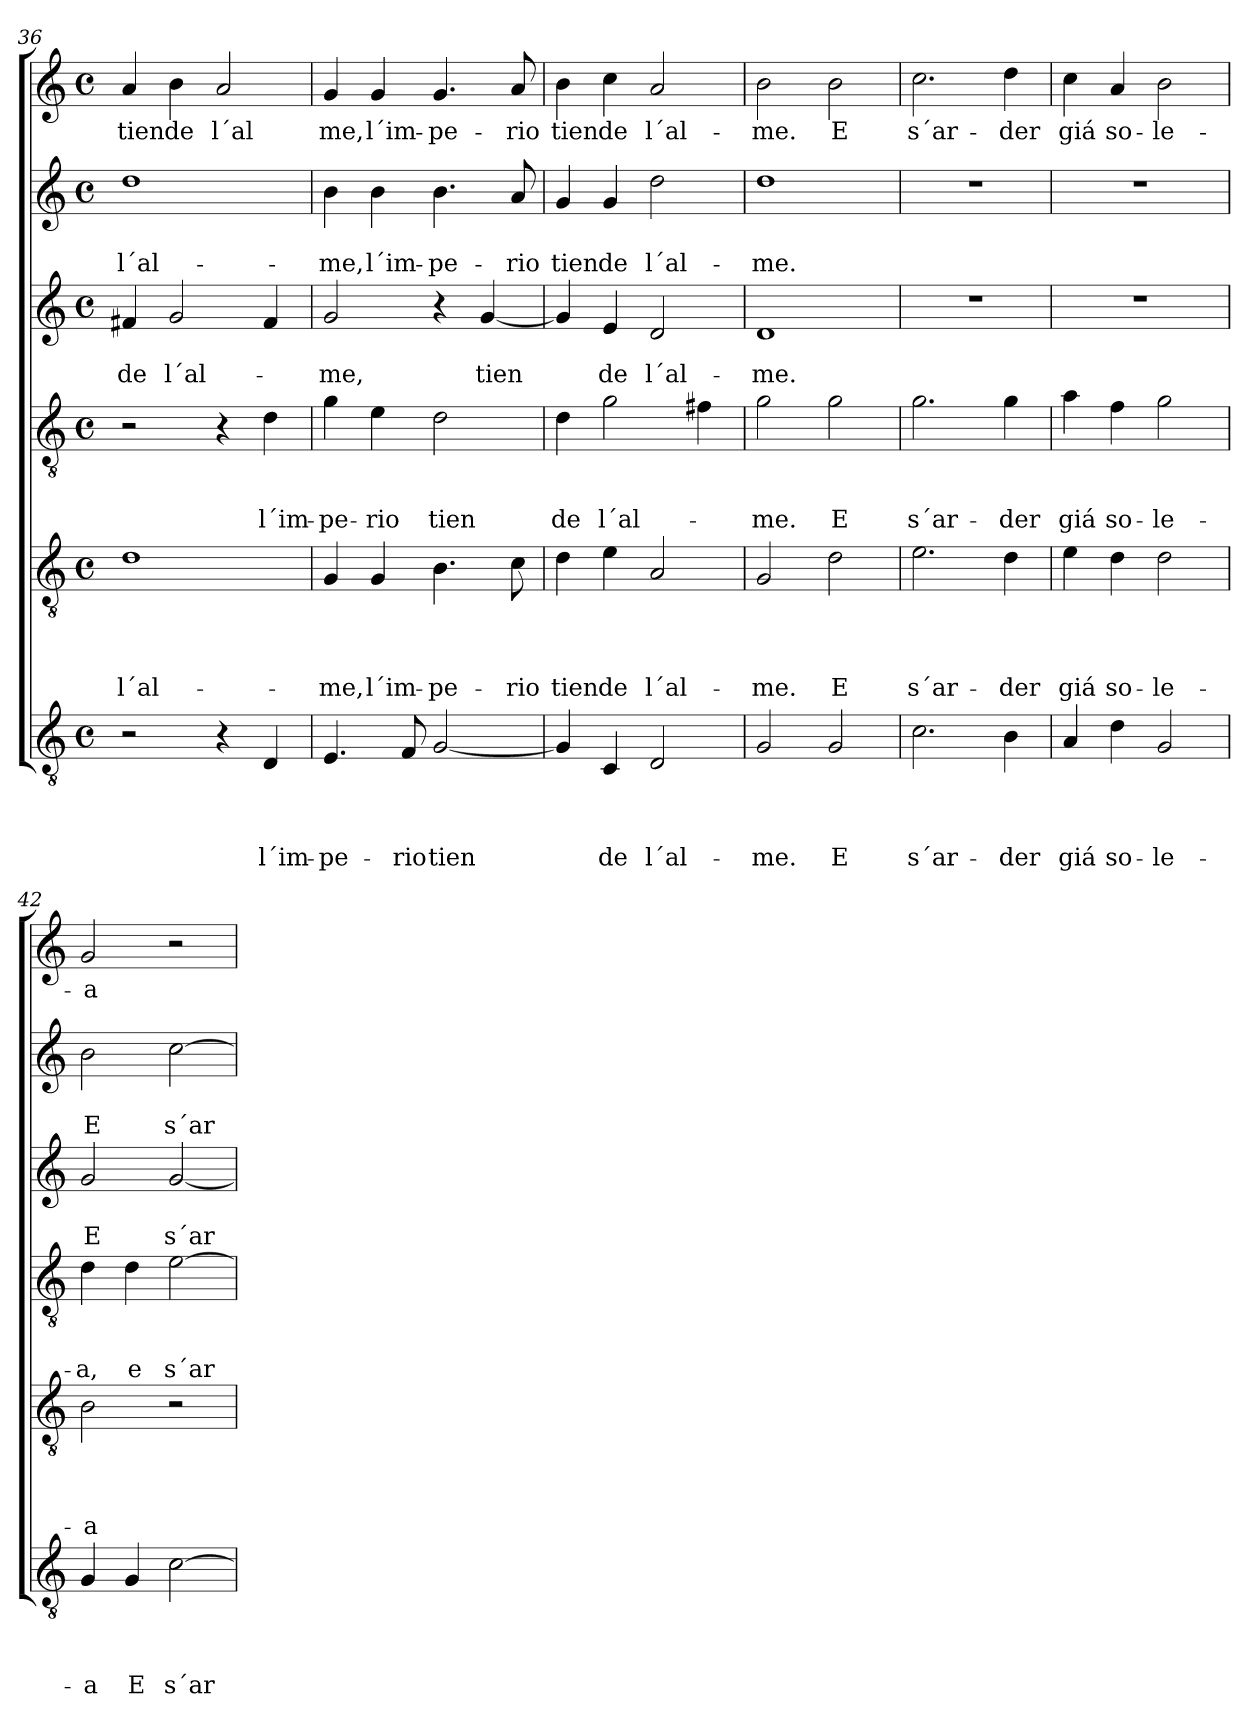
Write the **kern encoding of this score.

**kern	**text	**text	**text	**text	**kern	**text	**text	**text	**text	**kern	**text	**text	**text	**kern	**text	**text	**kern	**text	**text	**kern	**text
*part6	*part6	*part6	*part6	*part6	*part5	*part5	*part5	*part5	*part5	*part4	*part4	*part4	*part4	*part3	*part3	*part3	*part2	*part2	*part2	*part1	*part1
*staff6	*staff6	*staff6	*staff6	*staff6	*staff5	*staff5	*staff5	*staff5	*staff5	*staff4	*staff4	*staff4	*staff4	*staff3	*staff3	*staff3	*staff2	*staff2	*staff2	*staff1	*staff1
!!LO:LB:g=z
*clefGv2	*	*	*	*	*clefGv2	*	*	*	*	*clefGv2	*	*	*	*clefG2	*	*	*clefG2	*	*	*clefG2	*
*k[]	*	*	*	*	*k[]	*	*	*	*	*k[]	*	*	*	*k[]	*	*	*k[]	*	*	*k[]	*
*C:	*	*	*	*	*C:	*	*	*	*	*C:	*	*	*	*C:	*	*	*C:	*	*	*C:	*
*M4/4	*	*	*	*	*M4/4	*	*	*	*	*M4/4	*	*	*	*M4/4	*	*	*M4/4	*	*	*M4/4	*
*met(c)	*	*	*	*	*met(c)	*	*	*	*	*met(c)	*	*	*	*met(c)	*	*	*met(c)	*	*	*met(c)	*
=36	=36	=36	=36	=36	=36	=36	=36	=36	=36	=36	=36	=36	=36	=36	=36	=36	=36	=36	=36	=36	=36
!	!	!	!	!	!	!	!	!	!LO:LY:b	!	!	!	!	!	!	!LO:LY:b	!	!	!LO:LY:b	!	!LO:LY:b
2r	.	.	.	.	1d	.	.	.	l´al-	2r	.	.	.	4f#X/	.	de	1dd	.	l´al-	4a/	tien
!	!	!	!	!	!	!	!	!	!	!	!	!	!	!	!	!LO:LY:b	!	!	!	!	!LO:LY:b
.	.	.	.	.	.	.	.	.	.	.	.	.	.	2g/	.	l´al-	.	.	.	4b\	de
!	!	!	!	!	!	!	!	!	!	!	!	!	!	!	!	!	!	!	!	!	!LO:LY:b
4r	.	.	.	.	.	.	.	.	.	4r	.	.	.	.	.	.	.	.	.	2a/	l´al
!	!	!	!	!LO:LY:b	!	!	!	!	!	!	!	!	!LO:LY:b	!	!	!	!	!	!	!	!
4D/	.	.	.	l´im-	.	.	.	.	.	4d\	.	.	l´im-	4f#/	.	.	.	.	.	.	.
=37	=37	=37	=37	=37	=37	=37	=37	=37	=37	=37	=37	=37	=37	=37	=37	=37	=37	=37	=37	=37	=37
!	!	!	!	!LO:LY:b	!	!	!	!	!LO:LY:b	!	!	!	!LO:LY:b	!	!	!LO:LY:b	!	!	!LO:LY:b	!	!LO:LY:b
4.E/	.	.	.	-pe-	4G/	.	.	.	-me,	4g\	.	.	-pe-	2g/	.	-me,	4b\	.	-me,	4g/	me,
!	!	!	!	!	!	!	!	!	!LO:LY:b	!	!	!	!LO:LY:b	!	!	!	!	!	!LO:LY:b	!	!LO:LY:b
.	.	.	.	.	4G/	.	.	.	l´im-	4e\	.	.	-rio	.	.	.	4b\	.	l´im-	4g/	l´im-
!	!	!	!	!LO:LY:b	!	!	!	!	!	!	!	!	!	!	!	!	!	!	!	!	!
8F/	.	.	.	-rio	.	.	.	.	.	.	.	.	.	.	.	.	.	.	.	.	.
!	!	!	!	!LO:LY:b	!	!	!	!	!LO:LY:b	!	!	!	!LO:LY:b	!	!	!	!	!	!LO:LY:b	!	!LO:LY:b
[2G/	.	.	.	tien	4.B\	.	.	.	-pe-	2d\	.	.	tien	4r	.	.	4.b\	.	-pe-	4.g/	-pe-
!	!	!	!	!	!	!	!	!	!	!	!	!	!	!	!	!LO:LY:b	!	!	!	!	!
.	.	.	.	.	.	.	.	.	.	.	.	.	.	[4g/	.	tien	.	.	.	.	.
!	!	!	!	!	!	!	!	!	!LO:LY:b	!	!	!	!	!	!	!	!	!	!LO:LY:b	!	!LO:LY:b
.	.	.	.	.	8c\	.	.	.	-rio	.	.	.	.	.	.	.	8a/	.	-rio	8a/	-rio
=38	=38	=38	=38	=38	=38	=38	=38	=38	=38	=38	=38	=38	=38	=38	=38	=38	=38	=38	=38	=38	=38
!	!	!	!	!	!	!	!	!	!LO:LY:b	!	!	!	!LO:LY:b	!	!	!	!	!	!LO:LY:b	!	!LO:LY:b
4G/]	.	.	.	.	4d\	.	.	.	tien	4d\	.	.	de	4g/]	.	.	4g/	.	tien	4b\	tien
!	!	!	!	!LO:LY:b	!	!	!	!	!LO:LY:b	!	!	!	!LO:LY:b	!	!	!LO:LY:b	!	!	!LO:LY:b	!	!LO:LY:b
4C/	.	.	.	de	4e\	.	.	.	de	2g\	.	.	l´al-	4e/	.	de	4g/	.	de	4cc\	de
!	!	!	!	!LO:LY:b	!	!	!	!	!LO:LY:b	!	!	!	!	!	!	!LO:LY:b	!	!	!LO:LY:b	!	!LO:LY:b
2D/	.	.	.	l´al-	2A/	.	.	.	l´al-	.	.	.	.	2d/	.	l´al-	2dd\	.	l´al-	2a/	l´al-
.	.	.	.	.	.	.	.	.	.	4f#X\	.	.	.	.	.	.	.	.	.	.	.
=39	=39	=39	=39	=39	=39	=39	=39	=39	=39	=39	=39	=39	=39	=39	=39	=39	=39	=39	=39	=39	=39
!	!	!	!	!LO:LY:b	!	!	!	!	!LO:LY:b	!	!	!	!LO:LY:b	!	!	!LO:LY:b	!	!	!LO:LY:b	!	!LO:LY:b
2G/	.	.	.	-me.	2G/	.	.	.	-me.	2g\	.	.	-me.	1d	.	-me.	1dd	.	-me.	2b\	-me.
!	!	!	!	!LO:LY:b	!	!	!	!	!LO:LY:b	!	!	!	!LO:LY:b	!	!	!	!	!	!	!	!LO:LY:b
2G/	.	.	.	E	2d\	.	.	.	E	2g\	.	.	E	.	.	.	.	.	.	2b\	E
=40	=40	=40	=40	=40	=40	=40	=40	=40	=40	=40	=40	=40	=40	=40	=40	=40	=40	=40	=40	=40	=40
!	!	!	!	!LO:LY:b	!	!	!	!	!LO:LY:b	!	!	!	!LO:LY:b	!	!	!	!	!	!	!	!LO:LY:b
2.c\	.	.	.	s´ar-	2.e\	.	.	.	s´ar-	2.g\	.	.	s´ar-	1r	.	.	1r	.	.	2.cc\	s´ar-
!	!	!	!	!LO:LY:b	!	!	!	!	!LO:LY:b	!	!	!	!LO:LY:b	!	!	!	!	!	!	!	!LO:LY:b
4B\	.	.	.	-der	4d\	.	.	.	-der	4g\	.	.	-der	.	.	.	.	.	.	4dd\	-der
=41	=41	=41	=41	=41	=41	=41	=41	=41	=41	=41	=41	=41	=41	=41	=41	=41	=41	=41	=41	=41	=41
!	!	!	!	!LO:LY:b	!	!	!	!	!LO:LY:b	!	!	!	!LO:LY:b	!	!	!	!	!	!	!	!LO:LY:b
4A/	.	.	.	giá	4e\	.	.	.	giá	4a\	.	.	giá	1r	.	.	1r	.	.	4cc\	giá
!	!	!	!	!LO:LY:b	!	!	!	!	!LO:LY:b	!	!	!	!LO:LY:b	!	!	!	!	!	!	!	!LO:LY:b
4d\	.	.	.	so-	4d\	.	.	.	so-	4f\	.	.	so-	.	.	.	.	.	.	4a/	so-
!	!	!	!	!LO:LY:b	!	!	!	!	!LO:LY:b	!	!	!	!LO:LY:b	!	!	!	!	!	!	!	!LO:LY:b
2G/	.	.	.	-le-	2d\	.	.	.	-le-	2g\	.	.	-le-	.	.	.	.	.	.	2b\	-le-
=42	=42	=42	=42	=42	=42	=42	=42	=42	=42	=42	=42	=42	=42	=42	=42	=42	=42	=42	=42	=42	=42
!	!	!	!	!LO:LY:b	!	!	!	!	!LO:LY:b	!	!	!	!LO:LY:b	!	!	!LO:LY:b	!	!	!LO:LY:b	!	!LO:LY:b
4G/	.	.	.	-a	2B\	.	.	.	-a	4d\	.	.	-a,	2g/	.	E	2b\	.	E	2g/	-a
!	!	!	!	!LO:LY:b	!	!	!	!	!	!	!	!	!LO:LY:b	!	!	!	!	!	!	!	!
4G/	.	.	.	E	.	.	.	.	.	4d\	.	.	e	.	.	.	.	.	.	.	.
!	!	!	!	!LO:LY:b	!	!	!	!	!	!	!	!	!LO:LY:b	!	!	!LO:LY:b	!	!	!LO:LY:b	!	!
[2c\	.	.	.	s´ar-	2r	.	.	.	.	[2e\	.	.	s´ar-	[2g/	.	s´ar-	[2cc\	.	s´ar-	2r	.
=	=	=	=	=	=	=	=	=	=	=	=	=	=	=	=	=	=	=	=	=	=
*-	*-	*-	*-	*-	*-	*-	*-	*-	*-	*-	*-	*-	*-	*-	*-	*-	*-	*-	*-	*-	*-
